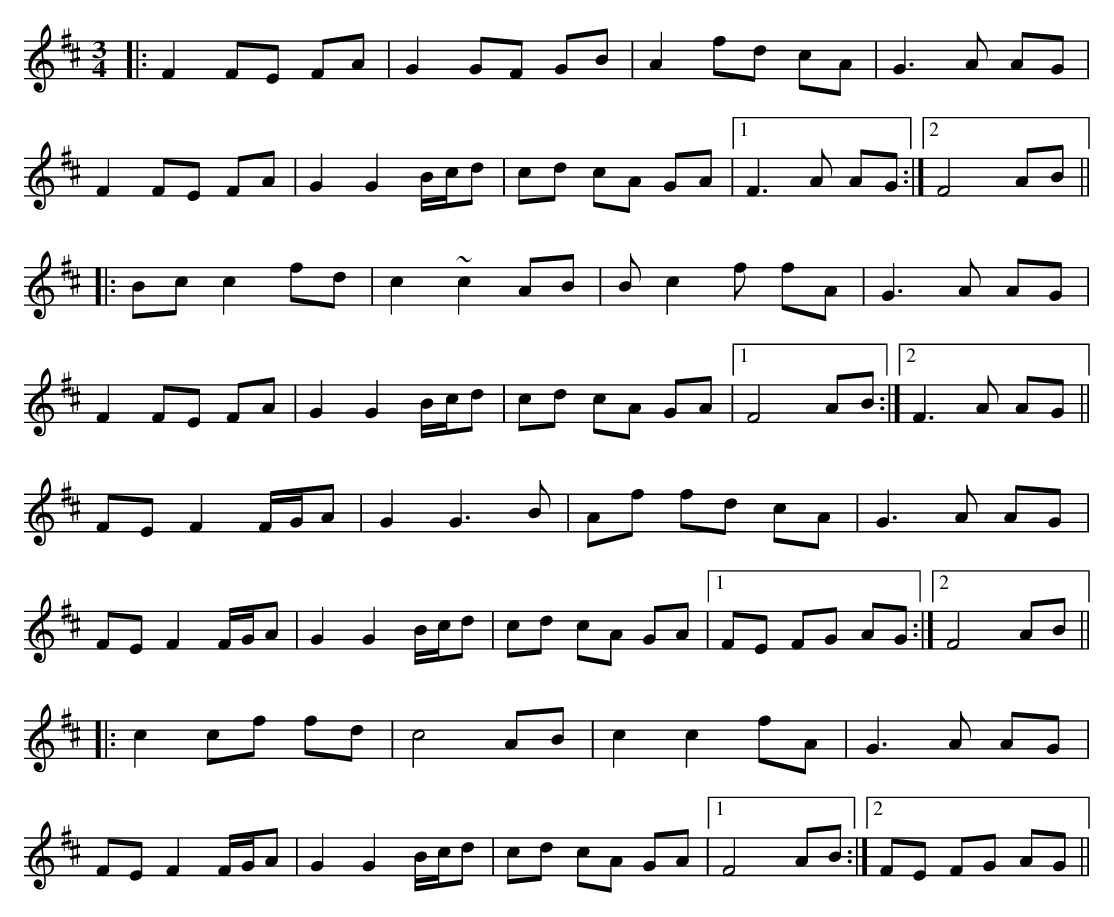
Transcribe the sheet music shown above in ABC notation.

X:1
M:3/4
K:D
|:F2 FE FA|G2 GF GB|A2 fd cA|G3A AG|
F2 FE FA|G2 G2 B/c/d|cd cA GA|1 F3A AG:|2 F4 AB||
|:Bc c2 fd|c2 ~c2 AB|Bc2f fA|G3A AG|
F2 FE FA|G2 G2 B/c/d|cd cA GA|1 F4 AB:|2 F3A AG||
FE F2 F/G/A|G2 G3B|Af fd cA|G3A AG|
FE F2 F/G/A|G2 G2 B/c/d|cd cA GA|1 FE FG AG:|2 F4 AB||
|:c2 cf fd|c4 AB|c2 c2 fA|G3A AG|
FE F2 F/G/A|G2 G2 B/c/d|cd cA GA|1 F4 AB:|2 FE FG AG||
